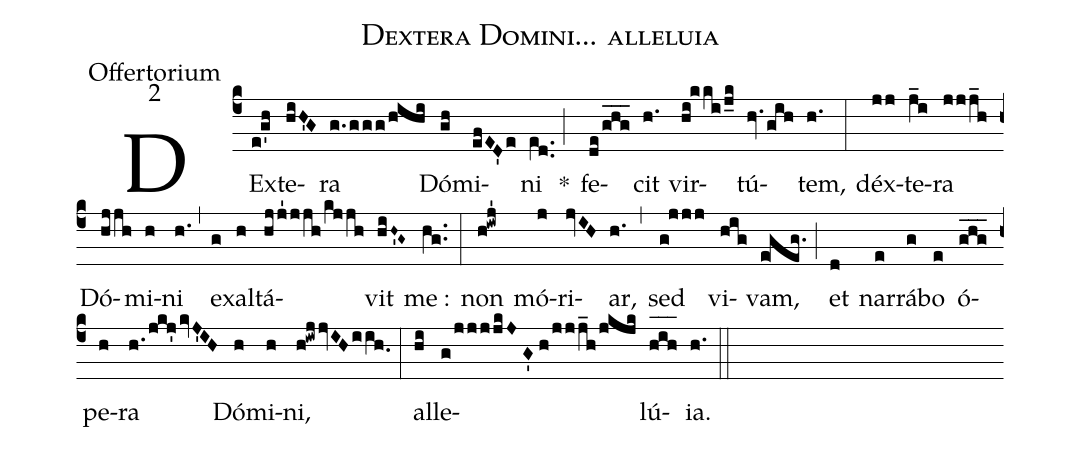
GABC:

name:Dextera Domini... alleluia;
office-part:Offertorium;
mode:2;
%%
(c4) DEx(e!g'h)te(hiH'G)ra(g.ggg/hihi) Dó(gh)mi(efED'e)ni(e[ll:1]d..) <clear>*(;) fe(de/ghg___)cit(h.) vir(hi!kki/j_k)tú(hv.gih)tem,(h.) (:) déx(jj)te(j_i)ra(jjj_h) Dó(hjjh)mi(h)ni(h.) (,) ex(g)al(h)tá(hjj'1jjh/kjjh)vit(hiH~'G~) me :(hg..) (:) non(h!iwj') mó(j)ri(jvIH)ar,(h.) (,) sed(g!jjj) vi(hig)vam,(e!geg.) (;) et(d) nar(e)rá(g)bo(e) ó(ghg___)pe(h)ra(h./jkj'kvJ'IH) Dó(h)mi(h)ni,(h!iwjjvIHiih.0) (:) al(hi)le(g/jjjjkJ//G'//h/jjj_h/jkjk)lú(h_[oh:h]i_[oh:h]h_[oh:h]){ia}.(h.) (::)
